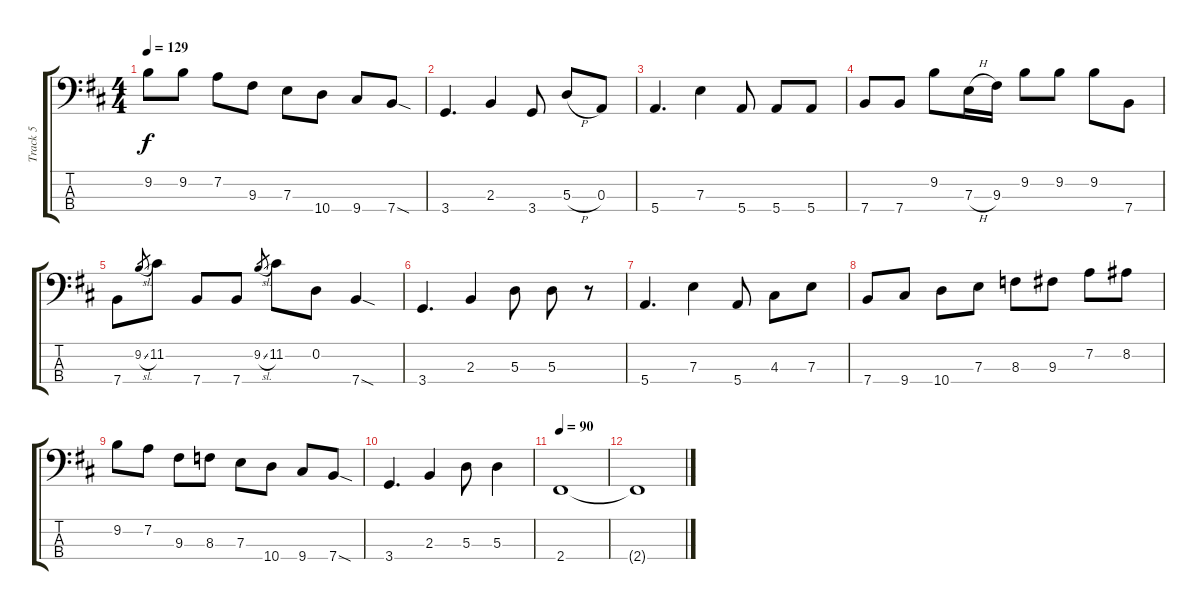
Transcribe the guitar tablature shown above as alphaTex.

\track ("Track 5" "Track 5") {instrument electricbasspick}
\staff {score tabs}
\tuning (G2 D2 A1 E1) {hide}
\ts (4 4)
\tempo 129
\clef f4
\ks bminor
9.2.8{dy f} 9.2.8 7.2.8 9.3.8 7.3.8 10.4.8 9.4.8 7.4{sod}.8 |
3.4.4{d} 2.3.4 3.4.8 5.3{h}.8 0.3.8 |
5.4.4{d} 7.3.4 5.4.8 5.4.8 5.4.8 |
7.4.8 7.4.8 9.2.8 7.3{h}.16 9.3.16 9.2.8 9.2.8 9.2.8 7.4.8 |
7.4.8 9.2{sl}.8{gr} 11.2.8 7.4.8 7.4.8 9.2{sl}.8{gr} 11.2.8 0.2.8 7.4{sod}.4 |
3.4.4{d} 2.3.4 5.3.8 5.3.8 r.8 |
5.4.4{d} 7.3.4 5.4.8 4.3.8 7.3.8 |
7.4.8 9.4.8 10.4.8 7.3.8 8.3.8 9.3.8 7.2.8 8.2.8 |
9.2.8 7.2.8 9.3.8 8.3.8 7.3.8 10.4.8 9.4.8 7.4{sod}.8 |
3.4.4{d} 2.3.4 5.3.8 5.3.4 |
\tempo 90
2.4.1 |
2.4{t}.1
